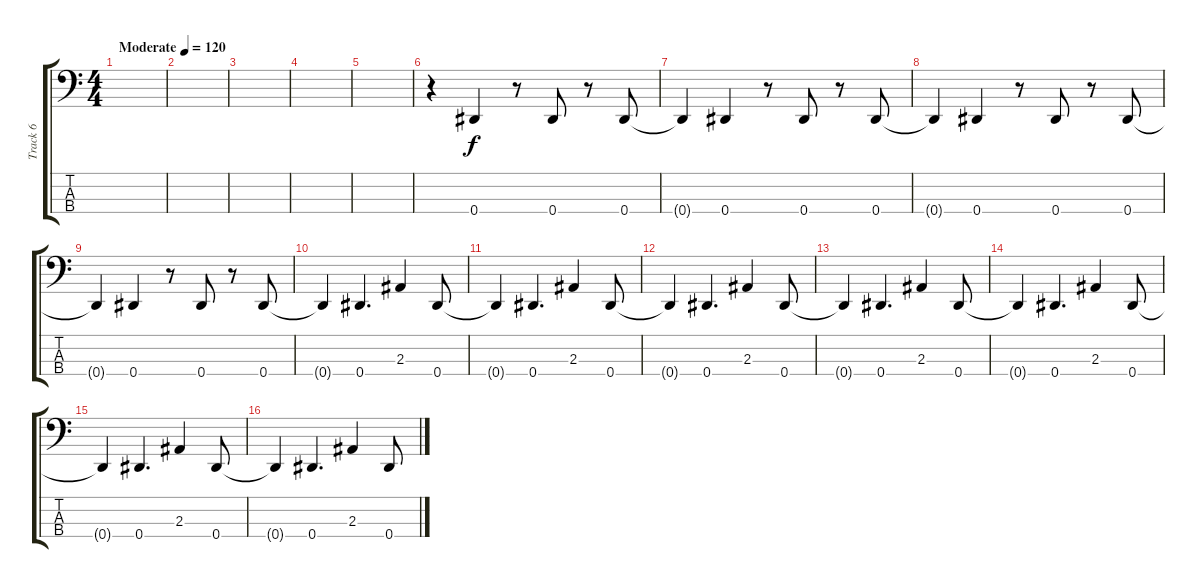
\track ("Track 6" "Track 6") {instrument electricbassfinger}
\staff {score tabs}
\tuning (Gb2 Db2 Ab1 Eb1) {hide}
\ts (4 4)
\tempo (120 "Moderate")
\clef f4
\ks c
|
|
|
|
|
r.4 0.4.4 r.8 0.4.8 r.8 0.4.8 |
0.4{t}.4 0.4.4 r.8 0.4.8 r.8 0.4.8 |
0.4{t}.4 0.4.4 r.8 0.4.8 r.8 0.4.8 |
0.4{t}.4 0.4.4 r.8 0.4.8 r.8 0.4.8 |
0.4{t}.4 0.4.4{d} 2.3.4 0.4.8 |
0.4{t}.4 0.4.4{d} 2.3.4 0.4.8 |
0.4{t}.4 0.4.4{d} 2.3.4 0.4.8 |
0.4{t}.4 0.4.4{d} 2.3.4 0.4.8 |
0.4{t}.4 0.4.4{d} 2.3.4 0.4.8 |
0.4{t}.4 0.4.4{d} 2.3.4 0.4.8 |
0.4{t}.4 0.4.4{d} 2.3.4 0.4.8
